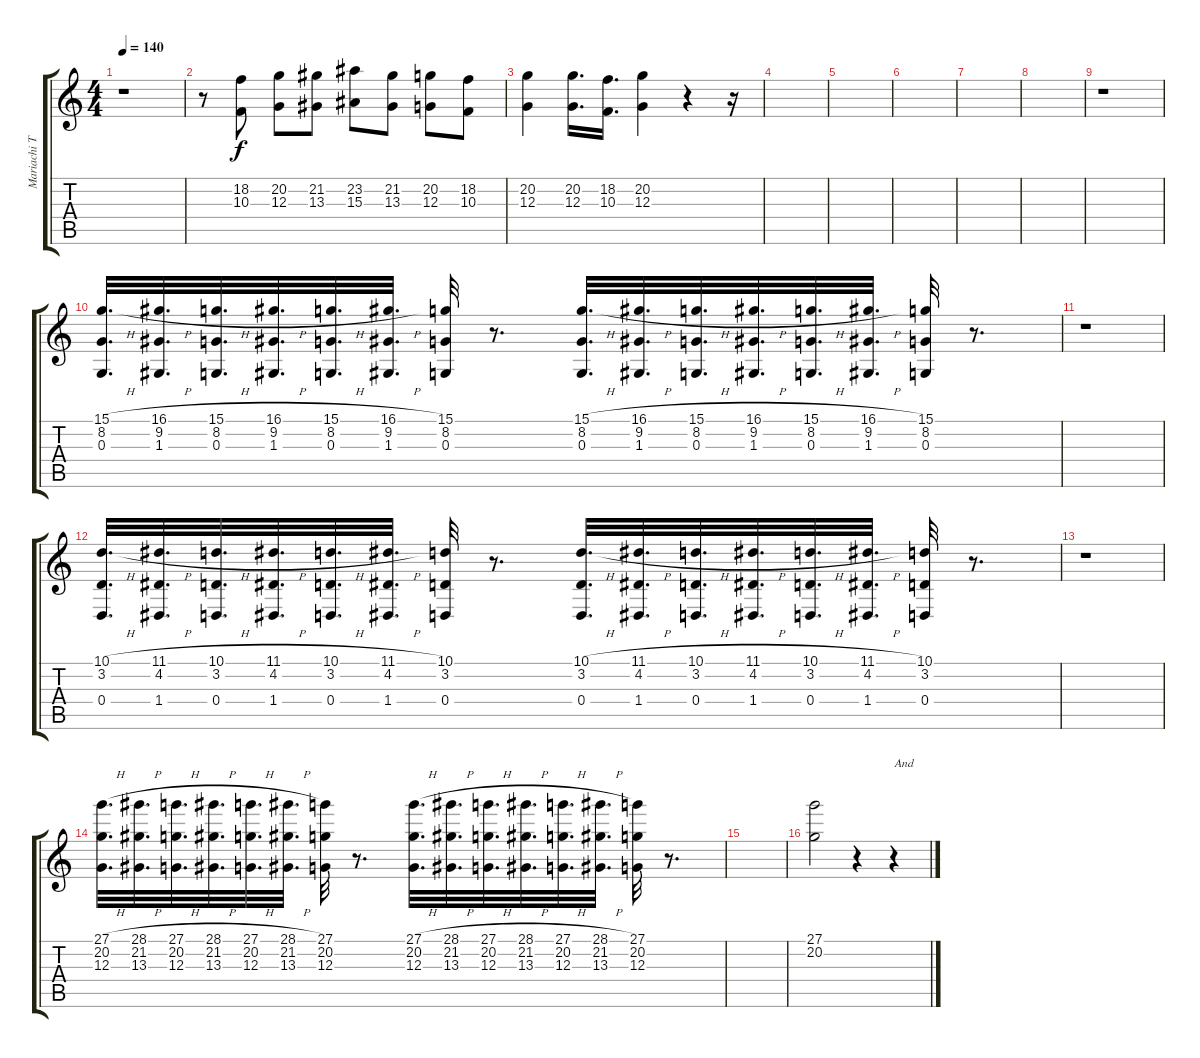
\track ("Mariachi Trumpet" "Mariachi T") {instrument trumpet}
\staff {score tabs}
\tuning (E4 B3 G3 D3 A2 E2) {hide}
\ts (4 4)
\tempo 140
\clef g2
\ks c
r.1{dy f} |
r.8 (18.2 10.3).8 (20.2 12.3).8 (21.2 13.3).8 (23.2 15.3).8 (21.2 13.3).8 (20.2 12.3).8 (18.2 10.3).8 |
(20.2 12.3).4 (20.2 12.3).16{d} (18.2 10.3).16{d} (20.2 12.3).4 r.4 r.16 |
|
|
|
|
|
r.1 |
(15.1{h} 8.2 0.3).32{d} (16.1{h} 9.2 1.3).32{d} (15.1{h} 8.2 0.3).32{d} (16.1{h} 9.2 1.3).32{d} (15.1{h} 8.2 0.3).32{d} (16.1{h} 9.2 1.3).32{d} (15.1 8.2 0.3).32 r.8{d} (15.1{h} 8.2 0.3).32{d} (16.1{h} 9.2 1.3).32{d} (15.1{h} 8.2 0.3).32{d} (16.1{h} 9.2 1.3).32{d} (15.1{h} 8.2 0.3).32{d} (16.1{h} 9.2 1.3).32{d} (15.1 8.2 0.3).32 r.8{d} |
r.1 |
(10.1{h} 3.2 0.4).32{d} (11.1{h} 4.2 1.4).32{d} (10.1{h} 3.2 0.4).32{d} (11.1{h} 4.2 1.4).32{d} (10.1{h} 3.2 0.4).32{d} (11.1{h} 4.2 1.4).32{d} (10.1 3.2 0.4).32 r.8{d} (10.1{h} 3.2 0.4).32{d} (11.1{h} 4.2 1.4).32{d} (10.1{h} 3.2 0.4).32{d} (11.1{h} 4.2 1.4).32{d} (10.1{h} 3.2 0.4).32{d} (11.1{h} 4.2 1.4).32{d} (10.1 3.2 0.4).32 r.8{d} |
r.1 |
(27.1{h} 20.2 12.3).32{d} (28.1{h} 21.2 13.3).32{d} (27.1{h} 20.2 12.3).32{d} (28.1{h} 21.2 13.3).32{d} (27.1{h} 20.2 12.3).32{d} (28.1{h} 21.2 13.3).32{d} (27.1 20.2 12.3).32 r.8{d} (27.1{h} 20.2 12.3).32{d} (28.1{h} 21.2 13.3).32{d} (27.1{h} 20.2 12.3).32{d} (28.1{h} 21.2 13.3).32{d} (27.1{h} 20.2 12.3).32{d} (28.1{h} 21.2 13.3).32{d} (27.1 20.2 12.3).32 r.8{d} |
|
(27.1 20.2).2 r.4 r.4{txt "And"}
